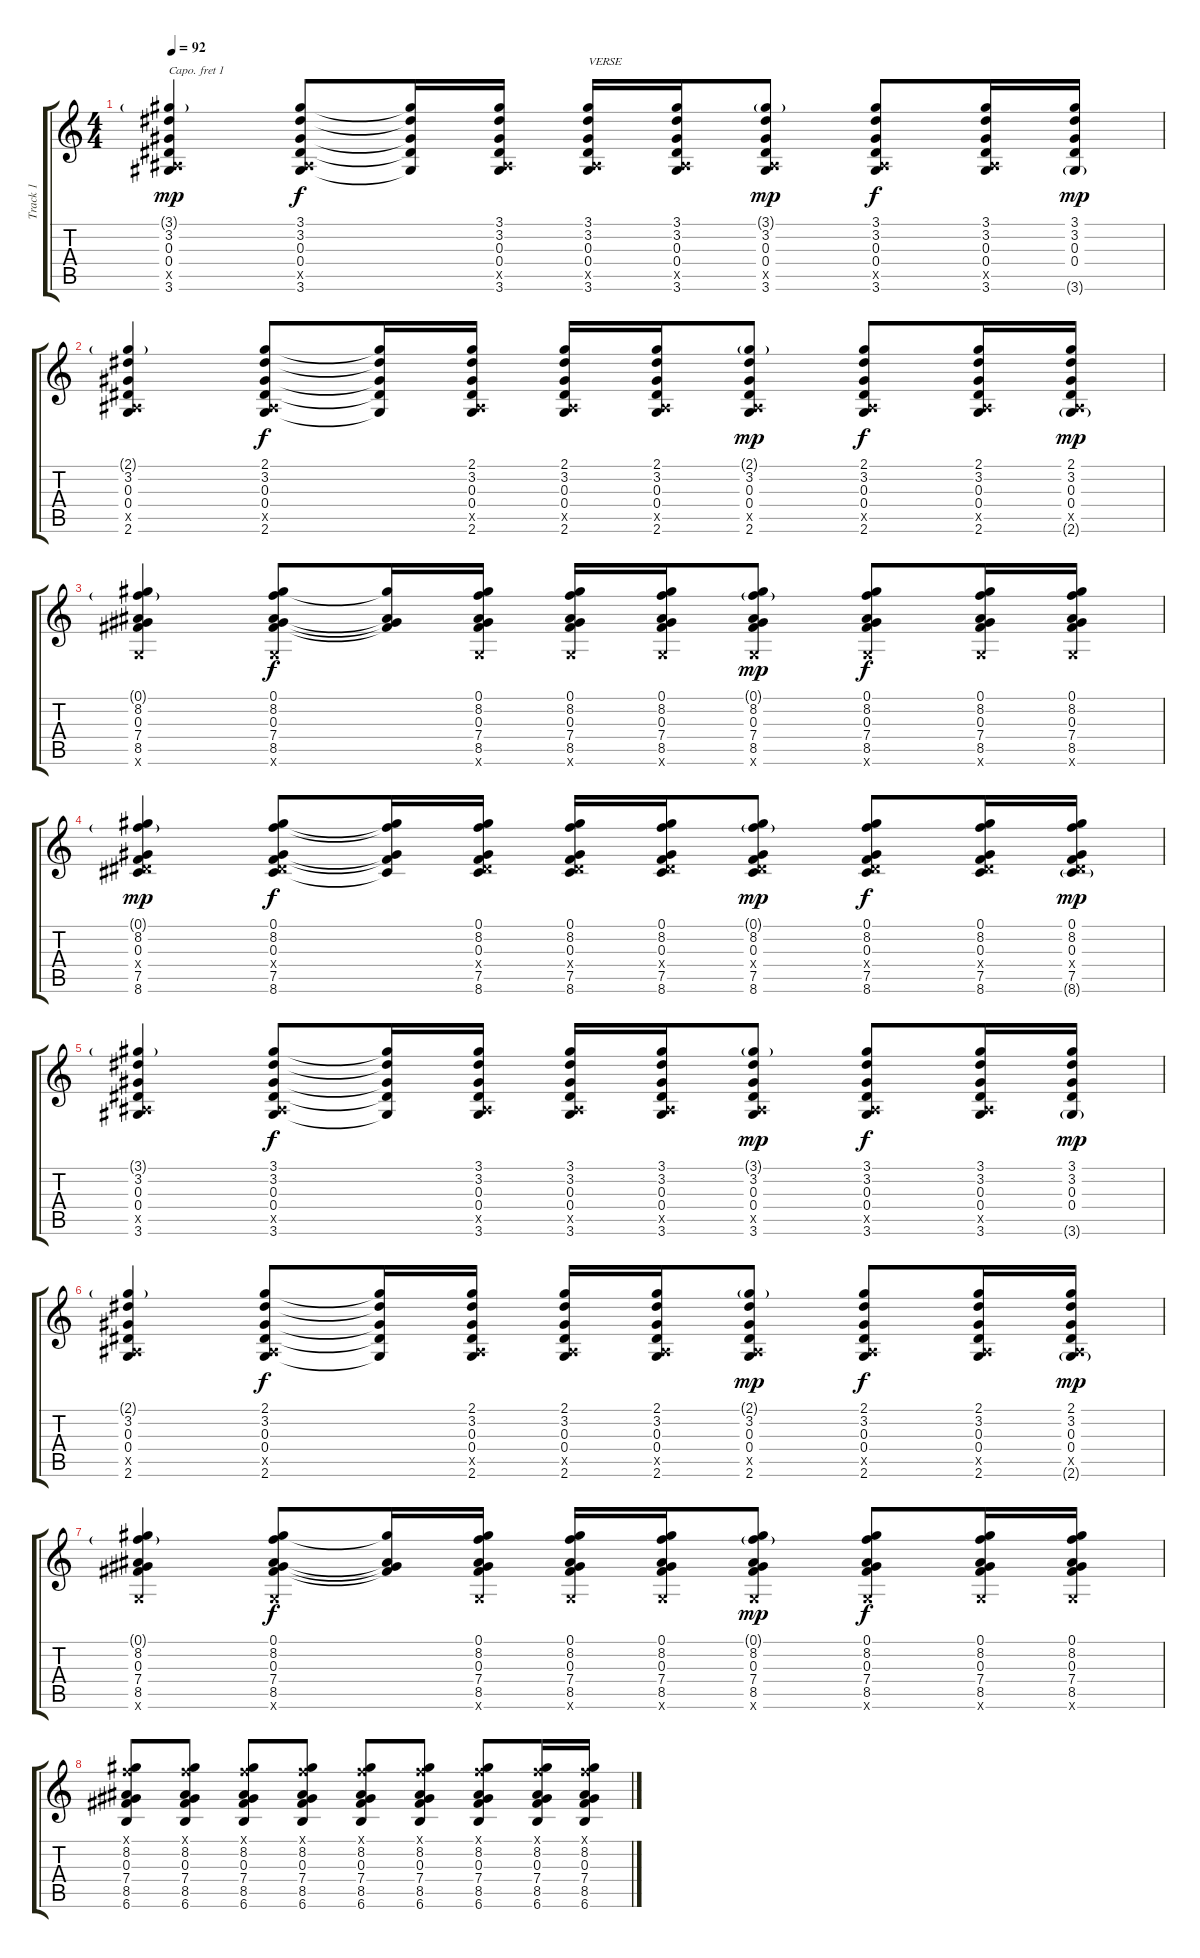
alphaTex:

\track ("Track 1" "Track 1") {instrument acousticguitarnylon}
\staff {score tabs}
\capo 1
\tuning (E4 B3 G3 D3 A2 E2) {hide}
\ts (4 4)
\tempo 92
\clef g2
\ks c
(3.1{g} 3.2 0.3 0.4 0.5{x} 3.6).4{dy mp} (3.1 3.2 0.3 0.4 0.5{x} 3.6).8{dy f} (3.1{t} 3.2{t} 0.3{t} 0.4{t} 3.6{t}).16 (3.1 3.2 0.3 0.4 0.5{x} 3.6).16 (3.1 3.2 0.3 0.4 0.5{x} 3.6).16{txt "VERSE"} (3.1 3.2 0.3 0.4 0.5{x} 3.6).16 (3.1{g} 3.2 0.3 0.4 0.5{x} 3.6).8{dy mp} (3.1 3.2 0.3 0.4 0.5{x} 3.6).8{dy f} (3.1 3.2 0.3 0.4 0.5{x} 3.6).16 (3.1 3.2 0.3 0.4 3.6{g}).16{dy mp} |
(2.1{g} 3.2 0.3 0.4 0.5{x} 2.6).4 (2.1 3.2 0.3 0.4 0.5{x} 2.6).8{dy f} (2.1{t} 3.2{t} 0.3{t} 0.4{t} 2.6{t}).16 (2.1 3.2 0.3 0.4 0.5{x} 2.6).16 (2.1 3.2 0.3 0.4 0.5{x} 2.6).16 (2.1 3.2 0.3 0.4 0.5{x} 2.6).16 (2.1{g} 3.2 0.3 0.4 0.5{x} 2.6).8{dy mp} (2.1 3.2 0.3 0.4 0.5{x} 2.6).8{dy f} (2.1 3.2 0.3 0.4 0.5{x} 2.6).16 (2.1 3.2 0.3 0.4 0.5{x} 2.6{g}).16{dy mp} |
(0.1{g} 8.2 0.3 7.4 8.5 2.6{x}).4 (0.1 8.2 0.3 7.4 8.5 2.6{x}).8{dy f} (8.2{t} 0.3{t} 7.4{t} 8.5{t}).16 (0.1 8.2 0.3 7.4 8.5 2.6{x}).16 (0.1 8.2 0.3 7.4 8.5 2.6{x}).16 (0.1 8.2 0.3 7.4 8.5 2.6{x}).16 (0.1{g} 8.2 0.3 7.4 8.5 2.6{x}).8{dy mp} (0.1 8.2 0.3 7.4 8.5 2.6{x}).8{dy f} (0.1 8.2 0.3 7.4 8.5 2.6{x}).16 (0.1 8.2 0.3 7.4 8.5 2.6{x}).16 |
(0.1{g} 8.2 0.3 0.4{x} 7.5 8.6).4{dy mp} (0.1 8.2 0.3 0.4{x} 7.5 8.6).8{dy f} (0.1{t} 8.2{t} 0.3{t} 7.5{t} 8.6{t}).16 (0.1 8.2 0.3 0.4{x} 7.5 8.6).16 (0.1 8.2 0.3 0.4{x} 7.5 8.6).16 (0.1 8.2 0.3 0.4{x} 7.5 8.6).16 (0.1{g} 8.2 0.3 0.4{x} 7.5 8.6).8{dy mp} (0.1 8.2 0.3 0.4{x} 7.5 8.6).8{dy f} (0.1 8.2 0.3 0.4{x} 7.5 8.6).16 (0.1 8.2 0.3 0.4{x} 7.5 8.6{g}).16{dy mp} |
(3.1{g} 3.2 0.3 0.4 0.5{x} 3.6).4 (3.1 3.2 0.3 0.4 0.5{x} 3.6).8{dy f} (3.1{t} 3.2{t} 0.3{t} 0.4{t} 3.6{t}).16 (3.1 3.2 0.3 0.4 0.5{x} 3.6).16 (3.1 3.2 0.3 0.4 0.5{x} 3.6).16 (3.1 3.2 0.3 0.4 0.5{x} 3.6).16 (3.1{g} 3.2 0.3 0.4 0.5{x} 3.6).8{dy mp} (3.1 3.2 0.3 0.4 0.5{x} 3.6).8{dy f} (3.1 3.2 0.3 0.4 0.5{x} 3.6).16 (3.1 3.2 0.3 0.4 3.6{g}).16{dy mp} |
(2.1{g} 3.2 0.3 0.4 0.5{x} 2.6).4 (2.1 3.2 0.3 0.4 0.5{x} 2.6).8{dy f} (2.1{t} 3.2{t} 0.3{t} 0.4{t} 2.6{t}).16 (2.1 3.2 0.3 0.4 0.5{x} 2.6).16 (2.1 3.2 0.3 0.4 0.5{x} 2.6).16 (2.1 3.2 0.3 0.4 0.5{x} 2.6).16 (2.1{g} 3.2 0.3 0.4 0.5{x} 2.6).8{dy mp} (2.1 3.2 0.3 0.4 0.5{x} 2.6).8{dy f} (2.1 3.2 0.3 0.4 0.5{x} 2.6).16 (2.1 3.2 0.3 0.4 0.5{x} 2.6{g}).16{dy mp} |
(0.1{g} 8.2 0.3 7.4 8.5 2.6{x}).4 (0.1 8.2 0.3 7.4 8.5 2.6{x}).8{dy f} (8.2{t} 0.3{t} 7.4{t} 8.5{t}).16 (0.1 8.2 0.3 7.4 8.5 2.6{x}).16 (0.1 8.2 0.3 7.4 8.5 2.6{x}).16 (0.1 8.2 0.3 7.4 8.5 2.6{x}).16 (0.1{g} 8.2 0.3 7.4 8.5 2.6{x}).8{dy mp} (0.1 8.2 0.3 7.4 8.5 2.6{x}).8{dy f} (0.1 8.2 0.3 7.4 8.5 2.6{x}).16 (0.1 8.2 0.3 7.4 8.5 2.6{x}).16 |
(0.1{x} 8.2 0.3 7.4 8.5 6.6).8 (0.1{x} 8.2 0.3 7.4 8.5 6.6).8 (0.1{x} 8.2 0.3 7.4 8.5 6.6).8 (0.1{x} 8.2 0.3 7.4 8.5 6.6).8 (0.1{x} 8.2 0.3 7.4 8.5 6.6).8 (0.1{x} 8.2 0.3 7.4 8.5 6.6).8 (0.1{x} 8.2 0.3 7.4 8.5 6.6).8 (0.1{x} 8.2 0.3 7.4 8.5 6.6).16 (0.1{x} 8.2 0.3 7.4 8.5 6.6).16
